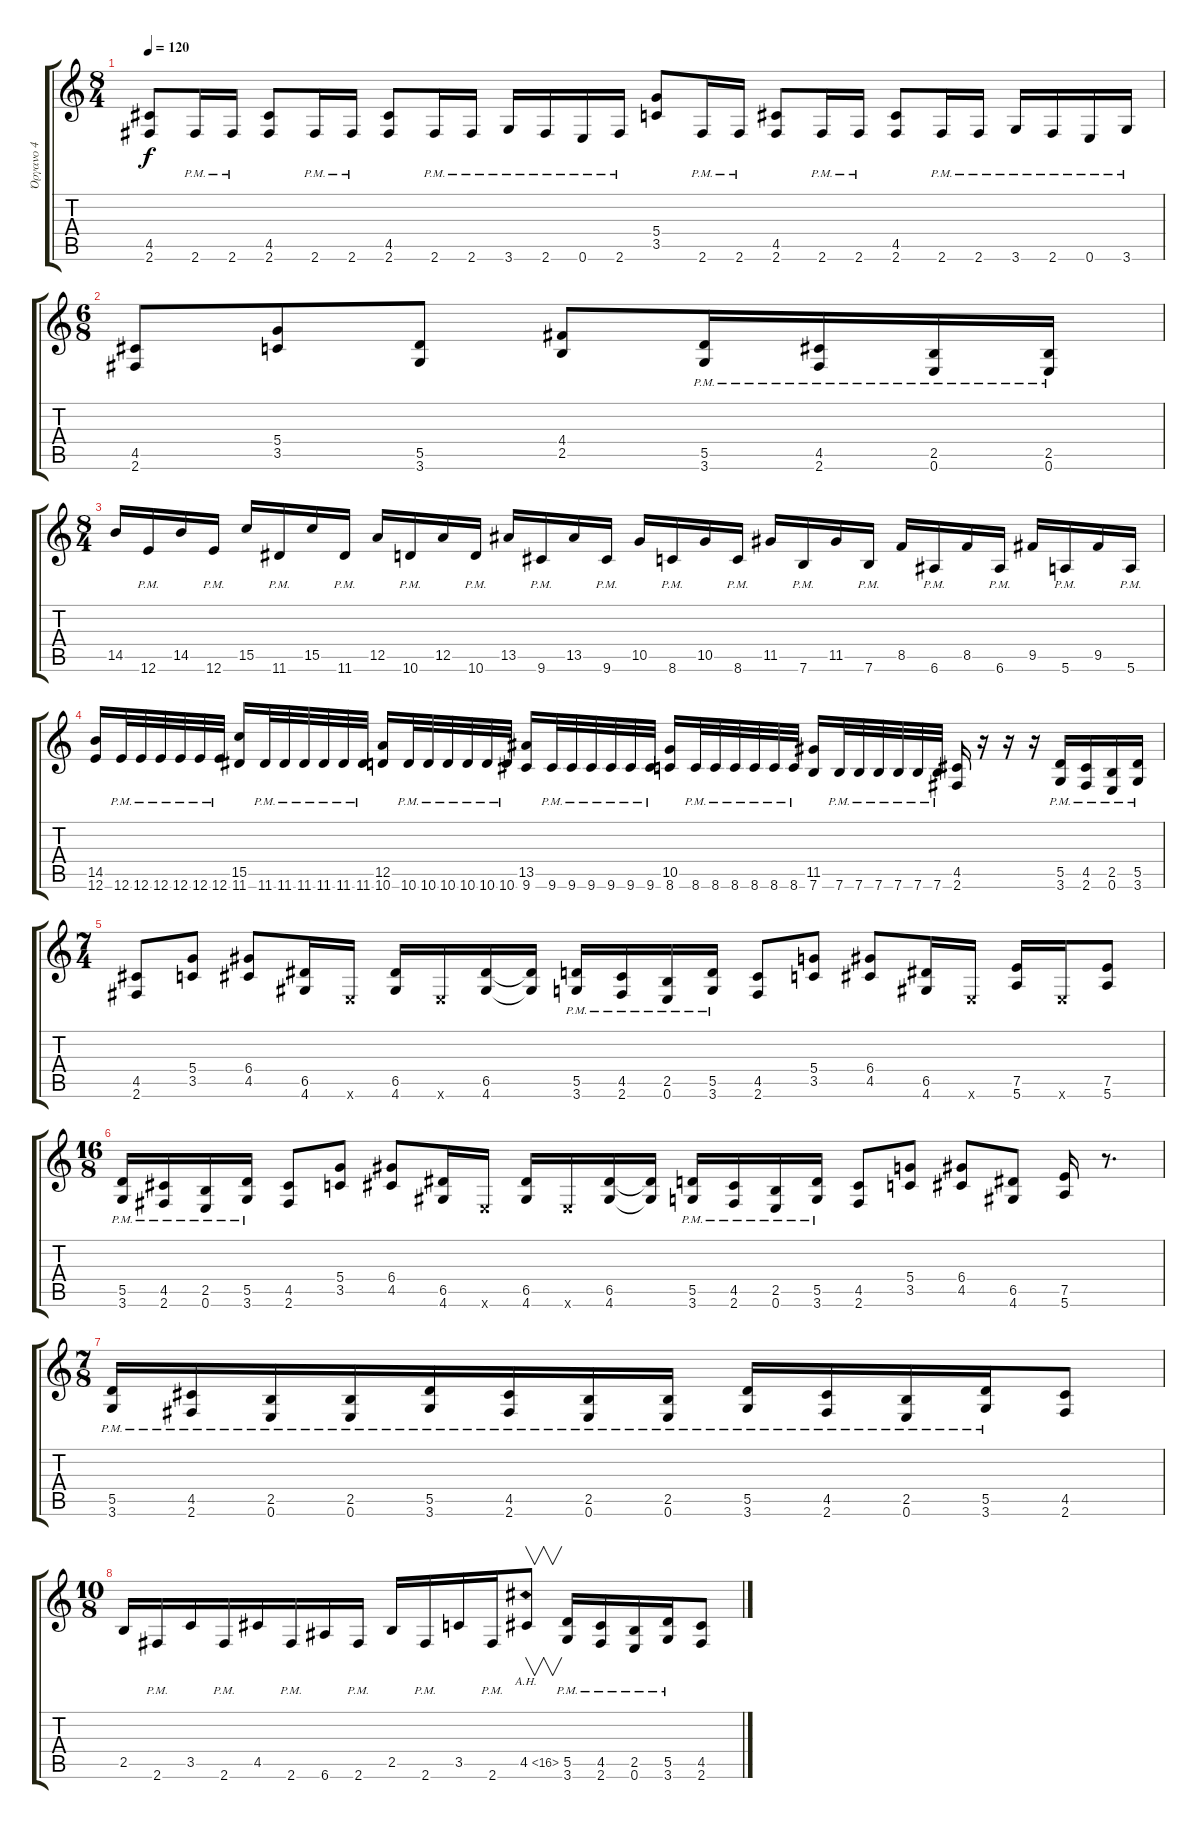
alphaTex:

\track ("Όργανο 4" "Όργανο 4") {instrument distortionguitar}
\staff {score tabs}
\tuning (E4 B3 G3 D3 A2 E2) {hide}
\ts (8 4)
\tempo 120
\clef g2
\ks c
(4.5 2.6).8{dy f} 2.6{pm}.16 2.6{pm}.16 (4.5 2.6).8 2.6{pm}.16 2.6{pm}.16 (4.5 2.6).8 2.6{pm}.16 2.6{pm}.16 3.6{pm}.16 2.6{pm}.16 0.6{pm}.16 2.6{pm}.16 (5.4 3.5).8 2.6{pm}.16 2.6{pm}.16 (4.5 2.6).8 2.6{pm}.16 2.6{pm}.16 (4.5 2.6).8 2.6{pm}.16 2.6{pm}.16 3.6{pm}.16 2.6{pm}.16 0.6{pm}.16 3.6{pm}.16 |
\ts (6 8)
(4.5 2.6).8 (5.4 3.5).8 (5.5 3.6).8 (4.4 2.5).8 (5.5{pm} 3.6{pm}).16 (4.5{pm} 2.6{pm}).16 (2.5{pm} 0.6{pm}).16 (2.5{pm} 0.6{pm}).16 |
\ts (8 4)
14.5.16 12.6{pm}.16 14.5.16 12.6{pm}.16 15.5.16 11.6{pm}.16 15.5.16 11.6{pm}.16 12.5.16 10.6{pm}.16 12.5.16 10.6{pm}.16 13.5.16 9.6{pm}.16 13.5.16 9.6{pm}.16 10.5.16 8.6{pm}.16 10.5.16 8.6{pm}.16 11.5.16 7.6{pm}.16 11.5.16 7.6{pm}.16 8.5.16 6.6{pm}.16 8.5.16 6.6{pm}.16 9.5.16 5.6{pm}.16 9.5.16 5.6{pm}.16 |
(14.5 12.6).16 12.6{pm}.32 12.6{pm}.32 12.6{pm}.32 12.6{pm}.32 12.6{pm}.32 12.6{pm}.32 (15.5 11.6).16 11.6{pm}.32 11.6{pm}.32 11.6{pm}.32 11.6{pm}.32 11.6{pm}.32 11.6{pm}.32 (12.5 10.6).16 10.6{pm}.32 10.6{pm}.32 10.6{pm}.32 10.6{pm}.32 10.6{pm}.32 10.6{pm}.32 (13.5 9.6).16 9.6{pm}.32 9.6{pm}.32 9.6{pm}.32 9.6{pm}.32 9.6{pm}.32 9.6{pm}.32 (10.5 8.6).16 8.6{pm}.32 8.6{pm}.32 8.6{pm}.32 8.6{pm}.32 8.6{pm}.32 8.6{pm}.32 (11.5 7.6).16 7.6{pm}.32 7.6{pm}.32 7.6{pm}.32 7.6{pm}.32 7.6{pm}.32 7.6{pm}.32 (4.5 2.6).16 r.16 r.16 r.16 (5.5{pm} 3.6{pm}).16 (4.5{pm} 2.6{pm}).16 (2.5{pm} 0.6{pm}).16 (5.5{pm} 3.6{pm}).16 |
\ts (7 4)
(4.5 2.6).8 (5.4 3.5).8 (6.4 4.5).8 (6.5 4.6).16 0.6{x}.16 (6.5 4.6).16 0.6{x}.16 (6.5 4.6).16 (6.5{t} 4.6{t}).16 (5.5{pm} 3.6{pm}).16 (4.5{pm} 2.6{pm}).16 (2.5{pm} 0.6{pm}).16 (5.5{pm} 3.6{pm}).16 (4.5 2.6).8 (5.4 3.5).8 (6.4 4.5).8 (6.5 4.6).16 0.6{x}.16 (7.5 5.6).16 0.6{x}.16 (7.5 5.6).8 |
\ts (16 8)
(5.5{pm} 3.6{pm}).16 (4.5{pm} 2.6{pm}).16 (2.5{pm} 0.6{pm}).16 (5.5{pm} 3.6{pm}).16 (4.5 2.6).8 (5.4 3.5).8 (6.4 4.5).8 (6.5 4.6).16 0.6{x}.16 (6.5 4.6).16 0.6{x}.16 (6.5 4.6).16 (6.5{t} 4.6{t}).16 (5.5{pm} 3.6{pm}).16 (4.5{pm} 2.6{pm}).16 (2.5{pm} 0.6{pm}).16 (5.5{pm} 3.6{pm}).16 (4.5 2.6).8 (5.4 3.5).8 (6.4 4.5).8 (6.5 4.6).8 (7.5 5.6).16 r.8{d} |
\ts (7 8)
(5.5{pm} 3.6{pm}).16 (4.5{pm} 2.6{pm}).16 (2.5{pm} 0.6{pm}).16 (2.5{pm} 0.6{pm}).16 (5.5{pm} 3.6{pm}).16 (4.5{pm} 2.6{pm}).16 (2.5{pm} 0.6{pm}).16 (2.5{pm} 0.6{pm}).16 (5.5{pm} 3.6{pm}).16 (4.5{pm} 2.6{pm}).16 (2.5{pm} 0.6{pm}).16 (5.5{pm} 3.6{pm}).16 (4.5 2.6).8 |
\ts (10 8)
2.5.16 2.6{pm}.16 3.5.16 2.6{pm}.16 4.5.16 2.6{pm}.16 6.6.16 2.6{pm}.16 2.5.16 2.6{pm}.16 3.5.16 2.6{pm}.16 4.5{ah 12}.8{v} (5.5{pm} 3.6{pm}).16 (4.5{pm} 2.6{pm}).16 (2.5{pm} 0.6{pm}).16 (5.5{pm} 3.6{pm}).16 (4.5 2.6).8
